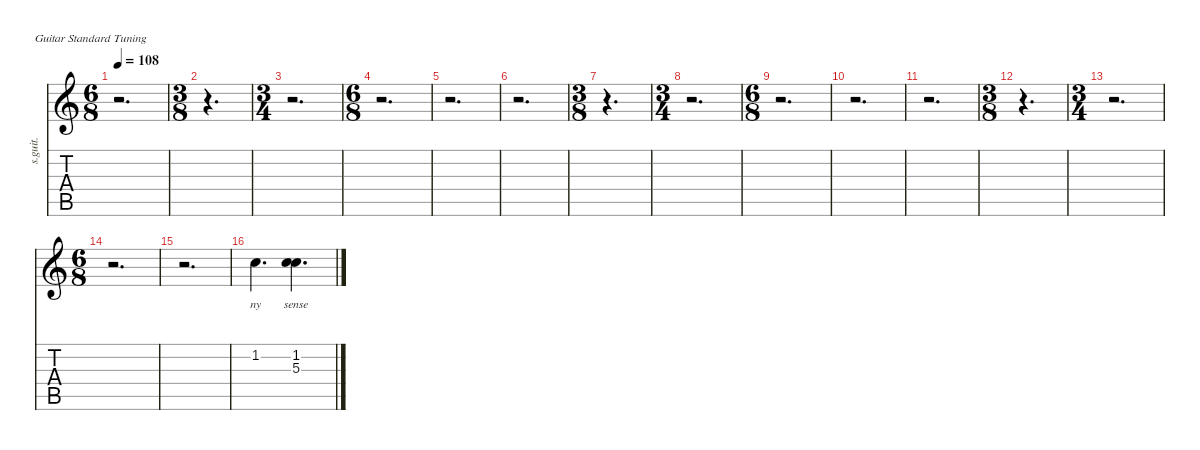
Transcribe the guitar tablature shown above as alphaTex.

\defaultSystemsLayout 4
\hideDynamics
\bracketExtendMode nobrackets
\track ("Maynard James Keenan (Vocals)" "s.guit.") {instrument bassoon}
\staff {score tabs}
\tuning (E4 B3 G3 D3 A2 E2)
\displaytranspose 12
\ts (6 8)
\tempo 108
\clef g2
\ks c
r.2{d dy f} |
\ts (3 8)
\beaming (8 2 2 2 2)
r.4{d} |
\ts (3 4)
\beaming (8 2 2 2 2)
r.2{d} |
\ts (6 8)
\beaming (8 2 2 2 2)
r.2{d} |
r.2{d} |
r.2{d} |
\ts (3 8)
\beaming (8 2 2 2 2)
r.4{d} |
\ts (3 4)
\beaming (8 2 2 2 2)
r.2{d} |
\ts (6 8)
\beaming (8 2 2 2 2)
r.2{d} |
r.2{d} |
r.2{d} |
\ts (3 8)
\beaming (8 2 2 2 2)
r.4{d} |
\ts (3 4)
\beaming (8 2 2 2 2)
r.2{d} |
\ts (6 8)
\beaming (8 2 2 2 2)
r.2{d} |
r.2{d} |
1.2.4{d lyrics (0 "ny") lyrics (1 "") lyrics (2 "") lyrics (3 "") lyrics (4 "")} (1.2 5.3).4{d lyrics (0 "sense") lyrics (1 "") lyrics (2 "") lyrics (3 "") lyrics (4 "")}
